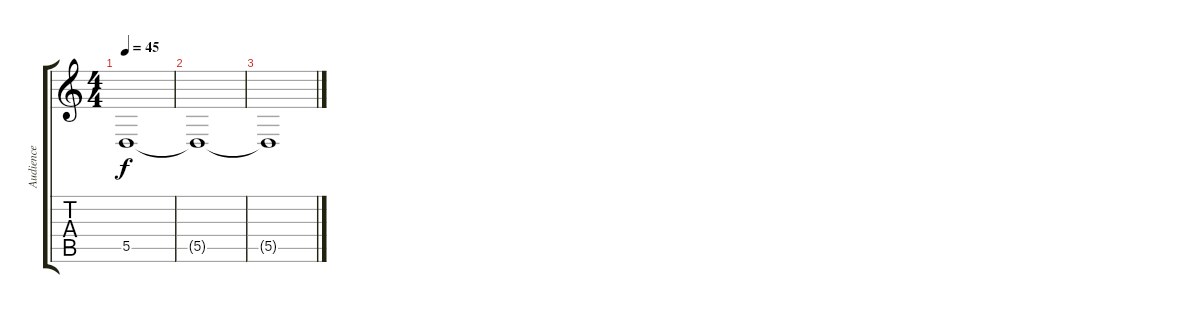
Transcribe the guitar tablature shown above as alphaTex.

\track ("Audience" "Audience") {instrument applause}
\staff {score tabs}
\tuning (E4 B3 G3 D3 A2 E2) {hide}
\ts (4 4)
\tempo 45
\clef g2
\ks c
5.5{t}.1{dy f} |
5.5{t}.1 |
5.5{t}.1
